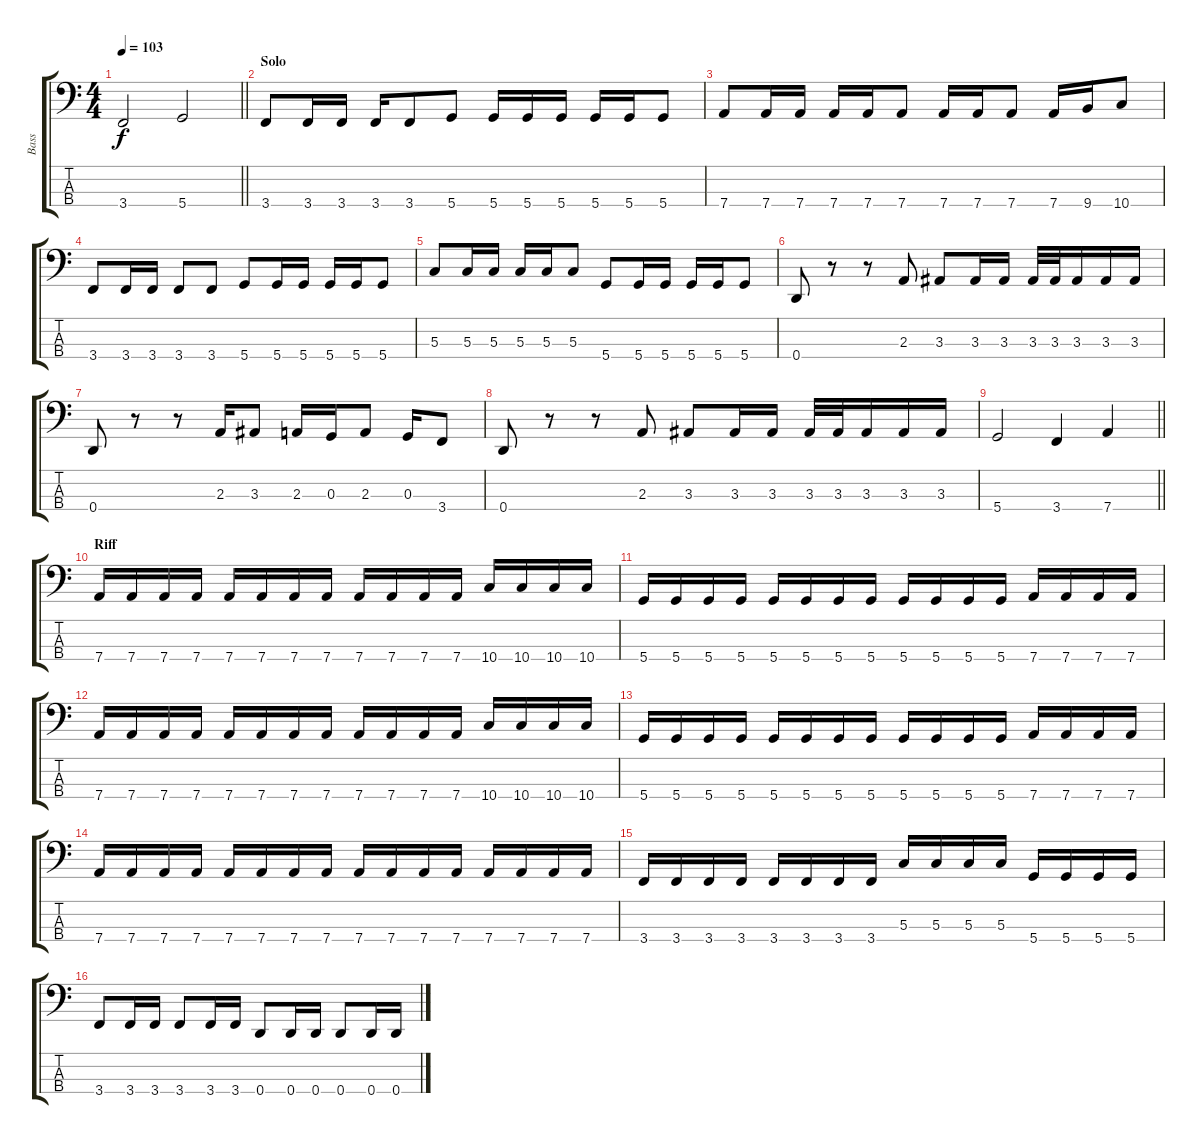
\track ("Bass" "Bass") {instrument electricbassfinger}
\staff {score tabs}
\tuning (F2 C2 G1 D1) {hide}
\ts (4 4)
\tempo 103
\clef f4
\barLineRight lightlight
\ks aminor
3.4.2{dy f} 5.4.2 |
\section ("" "Solo")
3.4.8 3.4.16 3.4.16 3.4.16 3.4.8 5.4.8 5.4.16 5.4.16 5.4.16 5.4.16 5.4.16 5.4.8 |
7.4.8 7.4.16 7.4.16 7.4.16 7.4.16 7.4.8 7.4.16 7.4.16 7.4.8 7.4.16 9.4.16 10.4.8 |
3.4.8 3.4.16 3.4.16 3.4.8 3.4.8 5.4.8 5.4.16 5.4.16 5.4.16 5.4.16 5.4.8 |
5.3.8 5.3.16 5.3.16 5.3.16 5.3.16 5.3.8 5.4.8 5.4.16 5.4.16 5.4.16 5.4.16 5.4.8 |
0.4.8 r.8 r.8 2.3.8 3.3.8 3.3.16 3.3.16 3.3.32 3.3.32 3.3.16 3.3.16 3.3.16 |
0.4.8 r.8 r.8 2.3.16 3.3.8 2.3.16 0.3.16 2.3.8 0.3.16 3.4.8 |
0.4.8 r.8 r.8 2.3.8 3.3.8 3.3.16 3.3.16 3.3.32 3.3.32 3.3.16 3.3.16 3.3.16 |
\barLineRight lightlight
5.4.2 3.4.4 7.4.4 |
\section ("" "Riff")
7.4.16 7.4.16 7.4.16 7.4.16 7.4.16 7.4.16 7.4.16 7.4.16 7.4.16 7.4.16 7.4.16 7.4.16 10.4.16 10.4.16 10.4.16 10.4.16 |
5.4.16 5.4.16 5.4.16 5.4.16 5.4.16 5.4.16 5.4.16 5.4.16 5.4.16 5.4.16 5.4.16 5.4.16 7.4.16 7.4.16 7.4.16 7.4.16 |
7.4.16 7.4.16 7.4.16 7.4.16 7.4.16 7.4.16 7.4.16 7.4.16 7.4.16 7.4.16 7.4.16 7.4.16 10.4.16 10.4.16 10.4.16 10.4.16 |
5.4.16 5.4.16 5.4.16 5.4.16 5.4.16 5.4.16 5.4.16 5.4.16 5.4.16 5.4.16 5.4.16 5.4.16 7.4.16 7.4.16 7.4.16 7.4.16 |
7.4.16 7.4.16 7.4.16 7.4.16 7.4.16 7.4.16 7.4.16 7.4.16 7.4.16 7.4.16 7.4.16 7.4.16 7.4.16 7.4.16 7.4.16 7.4.16 |
3.4.16 3.4.16 3.4.16 3.4.16 3.4.16 3.4.16 3.4.16 3.4.16 5.3.16 5.3.16 5.3.16 5.3.16 5.4.16 5.4.16 5.4.16 5.4.16 |
3.4.8 3.4.16 3.4.16 3.4.8 3.4.16 3.4.16 0.4.8 0.4.16 0.4.16 0.4.8 0.4.16 0.4.16
